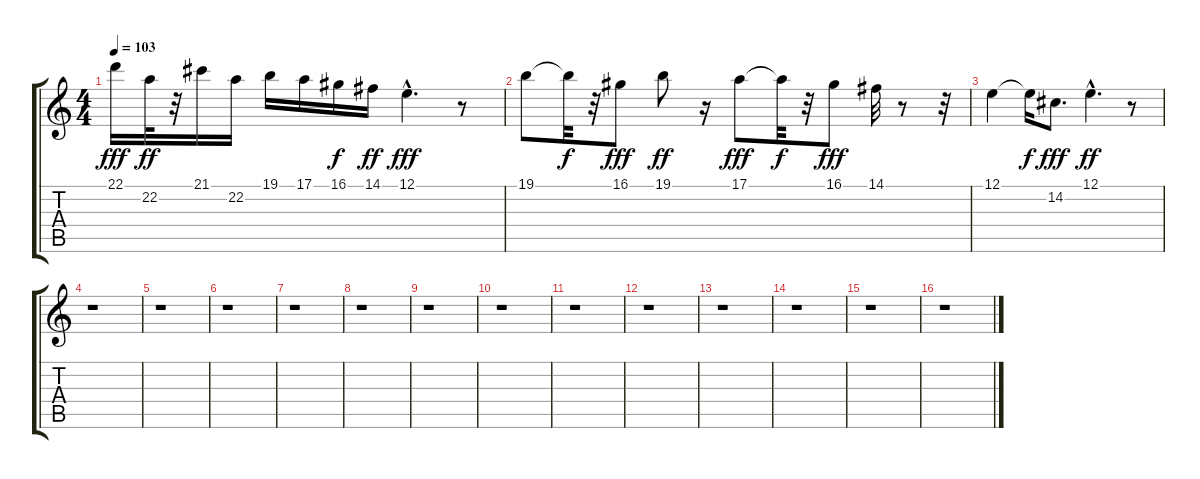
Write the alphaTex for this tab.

\track "" {instrument lead5charang}
\staff {score tabs}
\tuning (E4 B3 G3 D3 A2 E2) {hide}
\ts (4 4)
\tempo 103
\clef g2
\ks c
22.1.16{dy fff} 22.2.32{dy ff} r.32 21.1.16 22.2.16 19.1.16 17.1.16 16.1.16{dy f} 14.1.16{dy ff} 12.1{hac}.4{d dy fff} r.8 |
19.1.8 19.1{t}.32{dy f} r.32 16.1.8{dy fff} 19.1.8{dy ff} r.16 17.1.8{dy fff} 17.1{t}.32{dy f} r.32 16.1.8{dy fff} 14.1.32 r.8 r.32 |
12.1.4 12.1{t}.16{dy f} 14.2.8{d dy fff} 12.1{hac}.4{d dy ff} r.8 |
r.1 |
r.1 |
r.1 |
r.1 |
r.1 |
r.1 |
r.1 |
r.1 |
r.1 |
r.1 |
r.1 |
r.1 |
r.1
